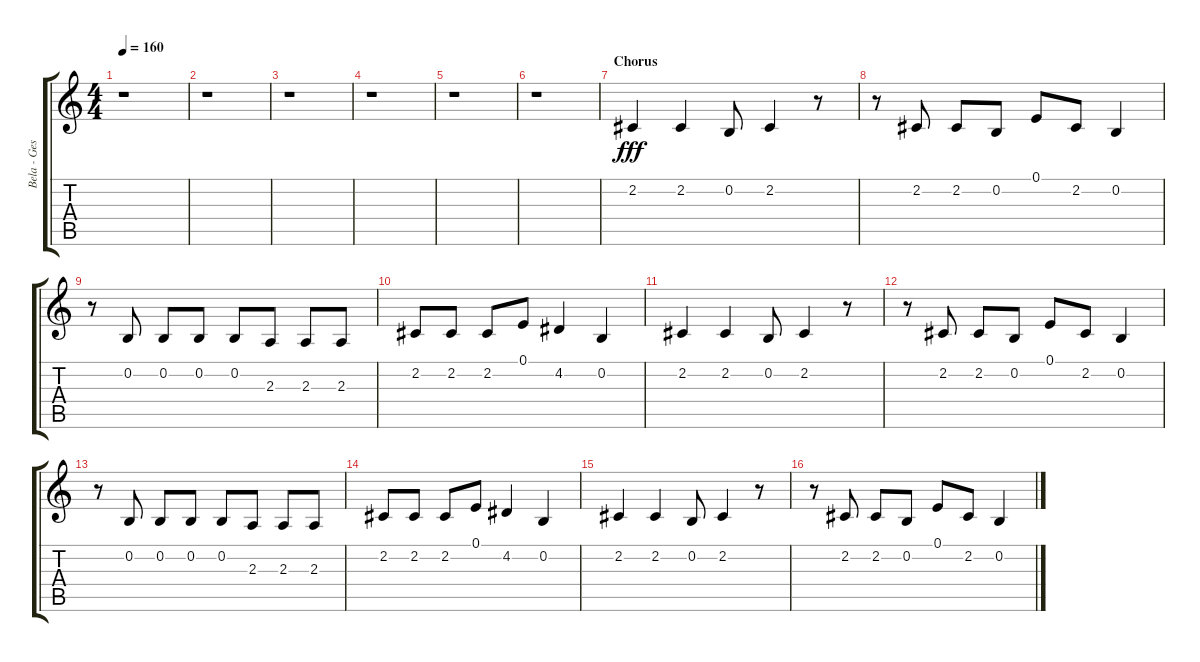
\track ("Bela - Gesang" "Bela - Ges") {instrument baritonesax}
\staff {score tabs}
\tuning (E4 B3 G3 D3 A2 E2) {hide}
\ts (4 4)
\tempo 160
\clef g2
\ks c
r.1{dy fff} |
r.1 |
r.1 |
r.1 |
r.1 |
r.1 |
\section ("" "Chorus")
2.2.4 2.2.4 0.2.8 2.2.4 r.8 |
r.8 2.2.8 2.2.8 0.2.8 0.1.8 2.2.8 0.2.4 |
r.8 0.2.8 0.2.8 0.2.8 0.2.8 2.3.8 2.3.8 2.3.8 |
2.2.8 2.2.8 2.2.8 0.1.8 4.2.4 0.2.4 |
2.2.4 2.2.4 0.2.8 2.2.4 r.8 |
r.8 2.2.8 2.2.8 0.2.8 0.1.8 2.2.8 0.2.4 |
r.8 0.2.8 0.2.8 0.2.8 0.2.8 2.3.8 2.3.8 2.3.8 |
2.2.8 2.2.8 2.2.8 0.1.8 4.2.4 0.2.4 |
2.2.4 2.2.4 0.2.8 2.2.4 r.8 |
r.8 2.2.8 2.2.8 0.2.8 0.1.8 2.2.8 0.2.4
